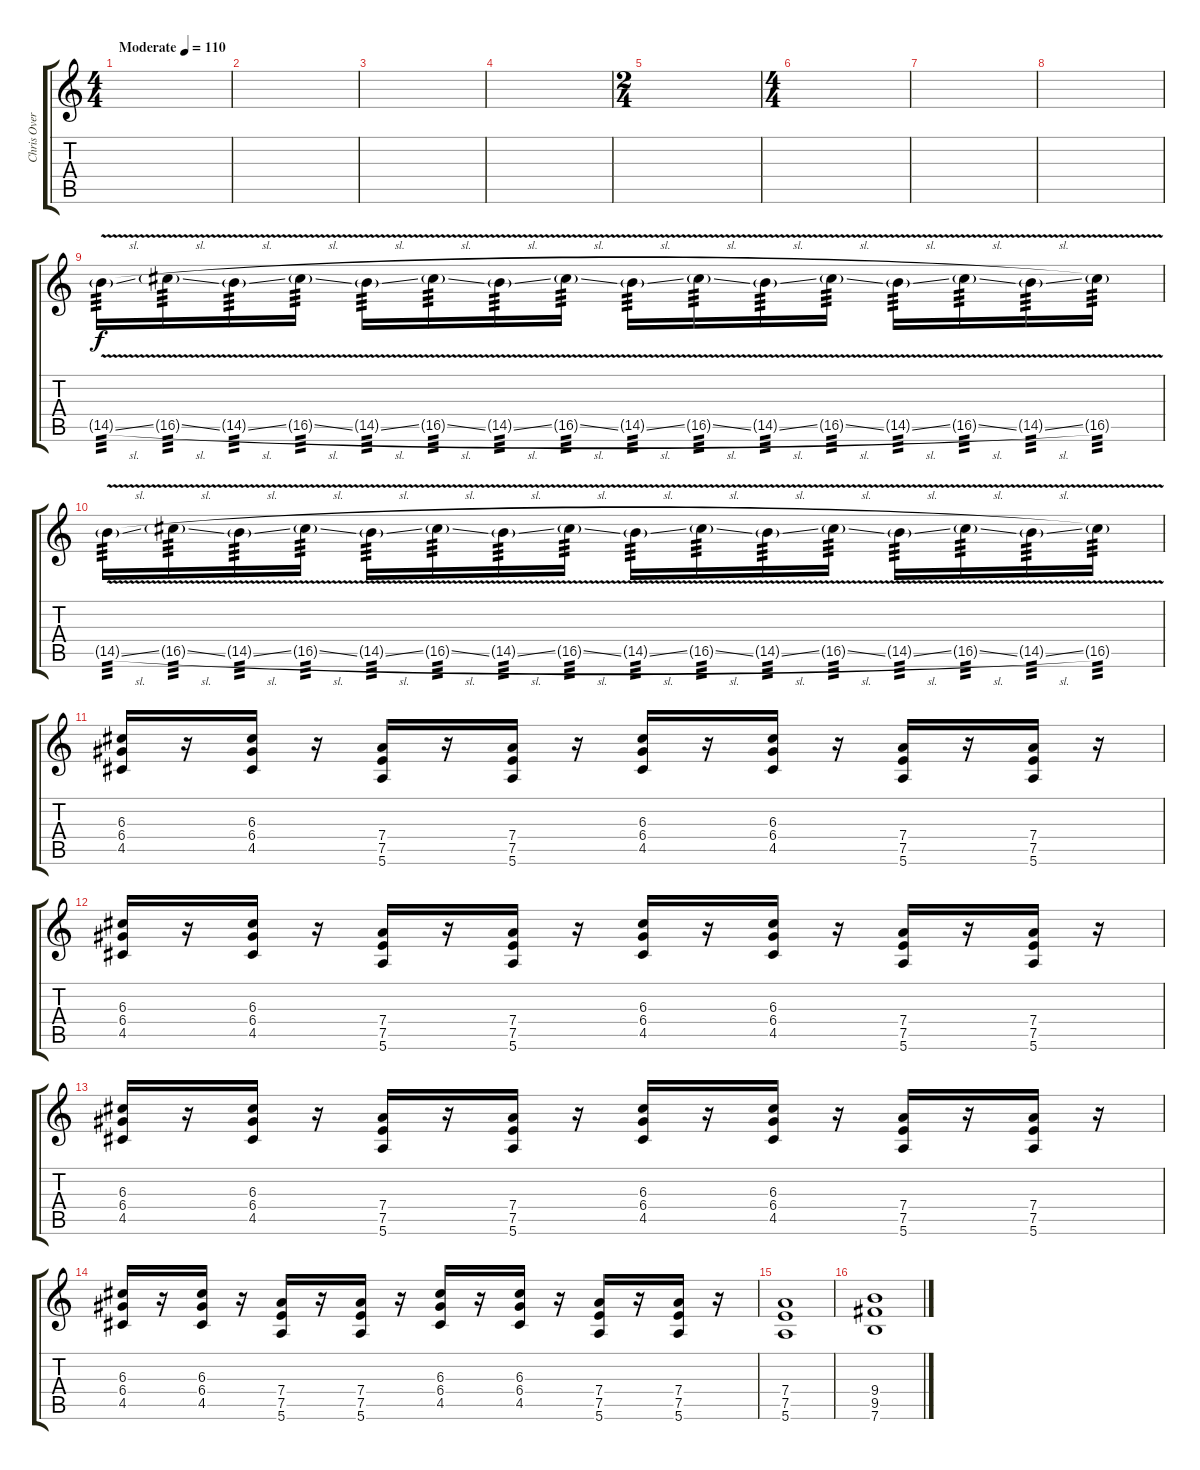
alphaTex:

\track ("Chris Overdub" "Chris Over") {instrument distortionguitar}
\staff {score tabs}
\tuning (E4 B3 G3 D3 A2 E2) {hide}
\ts (4 4)
\tempo (110 "Moderate")
\clef g2
\ks c
|
|
|
|
\ts (2 4)
|
\ts (4 4)
|
|
|
14.5{v sl g}.16{tp 3 instrument guitarharmonics} 16.5{v sl g}.16{tp 3} 14.5{v sl g}.16{tp 3} 16.5{v sl g}.16{tp 3} 14.5{v sl g}.16{tp 3} 16.5{v sl g}.16{tp 3} 14.5{v sl g}.16{tp 3} 16.5{v sl g}.16{tp 3} 14.5{v sl g}.16{tp 3} 16.5{v sl g}.16{tp 3} 14.5{v sl g}.16{tp 3} 16.5{v sl g}.16{tp 3} 14.5{v sl g}.16{tp 3} 16.5{v sl g}.16{tp 3} 14.5{v sl g}.16{tp 3} 16.5{v g}.16{tp 3} |
14.5{v sl g}.16{tp 3 instrument guitarharmonics} 16.5{v sl g}.16{tp 3} 14.5{v sl g}.16{tp 3} 16.5{v sl g}.16{tp 3} 14.5{v sl g}.16{tp 3} 16.5{v sl g}.16{tp 3} 14.5{v sl g}.16{tp 3} 16.5{v sl g}.16{tp 3} 14.5{v sl g}.16{tp 3} 16.5{v sl g}.16{tp 3} 14.5{v sl g}.16{tp 3} 16.5{v sl g}.16{tp 3} 14.5{v sl g}.16{tp 3} 16.5{v sl g}.16{tp 3} 14.5{v sl g}.16{tp 3} 16.5{v g}.16{tp 3} |
(6.3 6.4 4.5).16{dy f instrument distortionguitar} r.16 (6.3 6.4 4.5).16 r.16 (7.4 7.5 5.6).16 r.16 (7.4 7.5 5.6).16 r.16 (6.3 6.4 4.5).16 r.16 (6.3 6.4 4.5).16 r.16 (7.4 7.5 5.6).16 r.16 (7.4 7.5 5.6).16 r.16 |
(6.3 6.4 4.5).16 r.16 (6.3 6.4 4.5).16 r.16 (7.4 7.5 5.6).16 r.16 (7.4 7.5 5.6).16 r.16 (6.3 6.4 4.5).16 r.16 (6.3 6.4 4.5).16 r.16 (7.4 7.5 5.6).16 r.16 (7.4 7.5 5.6).16 r.16 |
(6.3 6.4 4.5).16 r.16 (6.3 6.4 4.5).16 r.16 (7.4 7.5 5.6).16 r.16 (7.4 7.5 5.6).16 r.16 (6.3 6.4 4.5).16 r.16 (6.3 6.4 4.5).16 r.16 (7.4 7.5 5.6).16 r.16 (7.4 7.5 5.6).16 r.16 |
(6.3 6.4 4.5).16 r.16 (6.3 6.4 4.5).16 r.16 (7.4 7.5 5.6).16 r.16 (7.4 7.5 5.6).16 r.16 (6.3 6.4 4.5).16 r.16 (6.3 6.4 4.5).16 r.16 (7.4 7.5 5.6).16 r.16 (7.4 7.5 5.6).16 r.16 |
(7.4 7.5 5.6).1 |
(9.4 9.5 7.6).1
